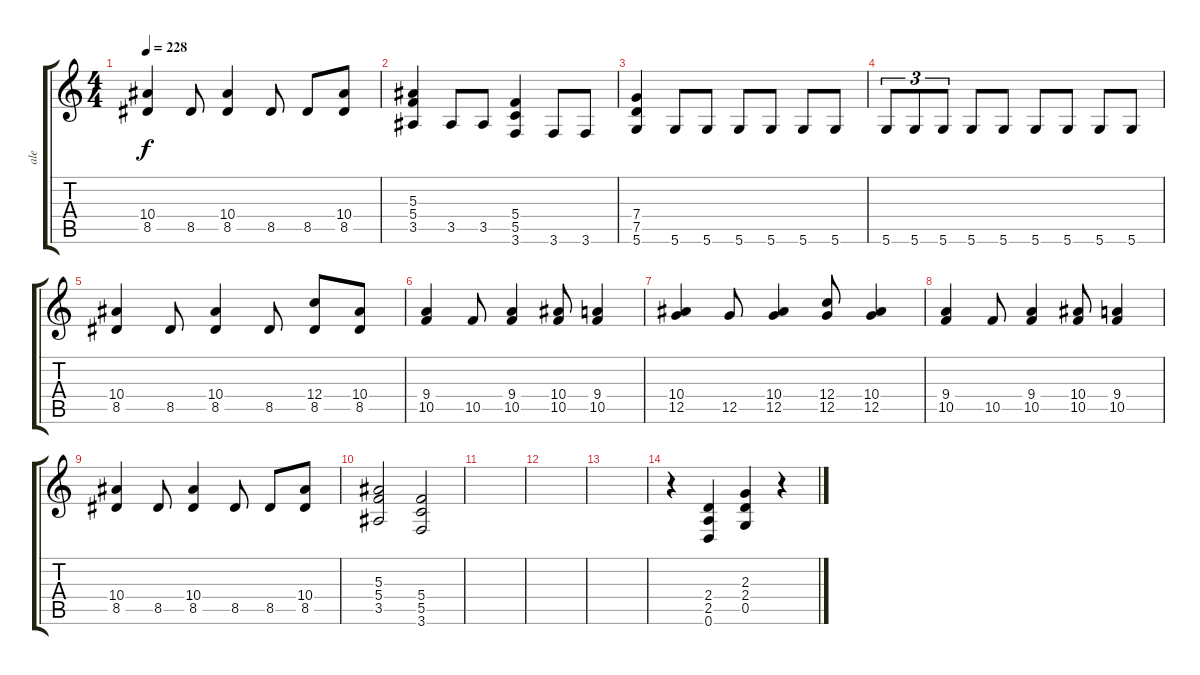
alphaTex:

\track ("ale" "ale") {instrument overdrivenguitar}
\staff {score tabs}
\tuning (D4 A3 F3 C3 G2 D2) {hide}
\ts (4 4)
\tempo 228
\clef g2
\ks c
(10.4 8.5).4{dy f} 8.5.8 (10.4 8.5).4 8.5.8 8.5.8 (10.4 8.5).8 |
(5.3 5.4 3.5).4 3.5.8 3.5.8 (5.4 5.5 3.6).4 3.6.8 3.6.8 |
(7.4 7.5 5.6).4 5.6.8 5.6.8 5.6.8 5.6.8 5.6.8 5.6.8 |
5.6.8{tu (3 2)} 5.6.8{tu (3 2)} 5.6.8{tu (3 2)} 5.6.8 5.6.8 5.6.8 5.6.8 5.6.8 5.6.8 |
(10.4 8.5).4 8.5.8 (10.4 8.5).4 8.5.8 (12.4 8.5).8 (10.4 8.5).8 |
(9.4 10.5).4 10.5.8 (9.4 10.5).4 (10.4 10.5).8 (9.4 10.5).4 |
(10.4 12.5).4 12.5.8 (10.4 12.5).4 (12.4 12.5).8 (10.4 12.5).4 |
(9.4 10.5).4 10.5.8 (9.4 10.5).4 (10.4 10.5).8 (9.4 10.5).4 |
(10.4 8.5).4 8.5.8 (10.4 8.5).4 8.5.8 8.5.8 (10.4 8.5).8 |
(5.3 5.4 3.5).2 (5.4 5.5 3.6).2 |
|
|
|
r.4 (2.4 2.5 0.6).4 (2.3 2.4 0.5).4 r.4
